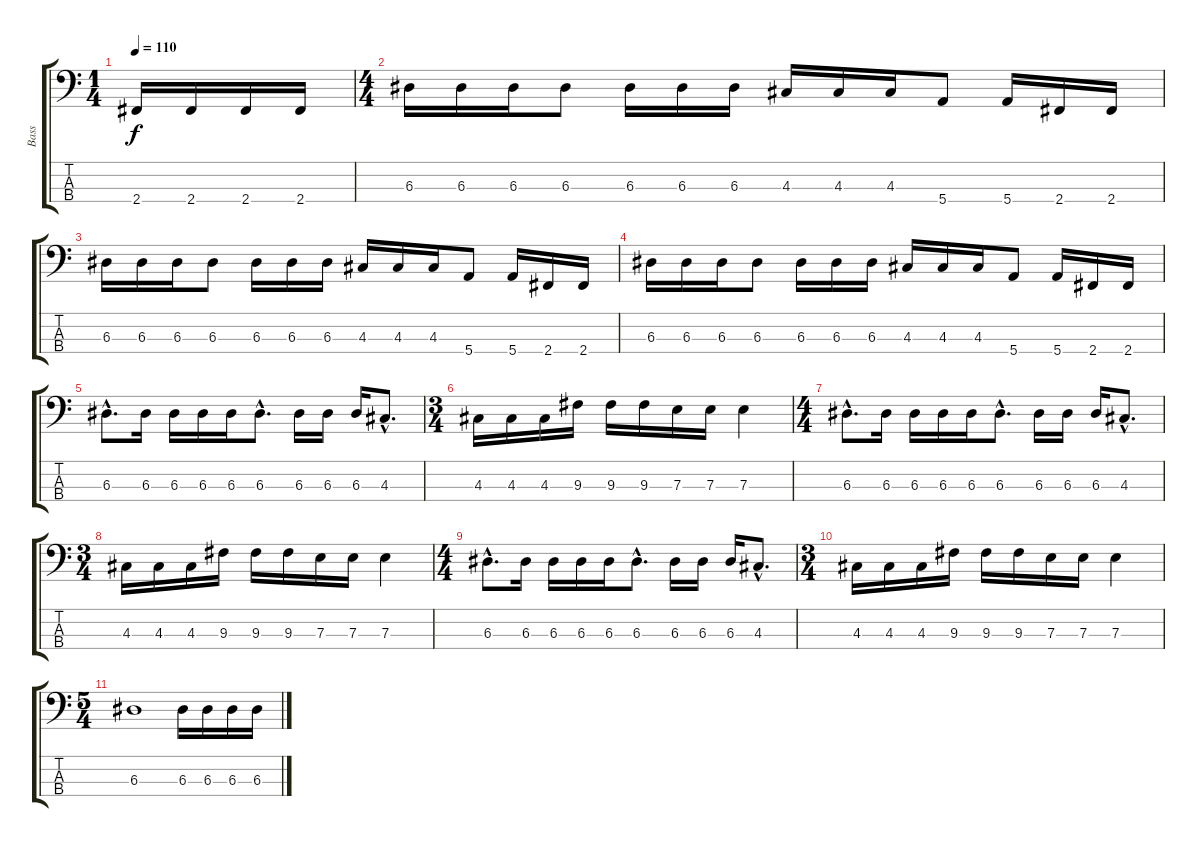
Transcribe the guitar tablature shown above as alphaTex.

\track ("Bass" "Bass") {instrument electricbassfinger}
\staff {score tabs}
\tuning (G2 D2 A1 E1) {hide}
\ts (1 4)
\tempo 110
\clef f4
\ks c
2.4.16{dy f} 2.4.16 2.4.16 2.4.16 |
\ts (4 4)
6.3.16 6.3.16 6.3.16 6.3.8 6.3.16 6.3.16 6.3.16 4.3.16 4.3.16 4.3.16 5.4.8 5.4.16 2.4.16 2.4.16 |
6.3.16 6.3.16 6.3.16 6.3.8 6.3.16 6.3.16 6.3.16 4.3.16 4.3.16 4.3.16 5.4.8 5.4.16 2.4.16 2.4.16 |
6.3.16 6.3.16 6.3.16 6.3.8 6.3.16 6.3.16 6.3.16 4.3.16 4.3.16 4.3.16 5.4.8 5.4.16 2.4.16 2.4.16 |
6.3{hac}.8{d} 6.3.16 6.3.16 6.3.16 6.3.16 6.3{hac}.8{d} 6.3.16 6.3.16 6.3.16 4.3{hac}.8{d} |
\ts (3 4)
4.3.16 4.3.16 4.3.16 9.3.16 9.3.16 9.3.16 7.3.16 7.3.16 7.3.4 |
\ts (4 4)
6.3{hac}.8{d} 6.3.16 6.3.16 6.3.16 6.3.16 6.3{hac}.8{d} 6.3.16 6.3.16 6.3.16 4.3{hac}.8{d} |
\ts (3 4)
4.3.16 4.3.16 4.3.16 9.3.16 9.3.16 9.3.16 7.3.16 7.3.16 7.3.4 |
\ts (4 4)
6.3{hac}.8{d} 6.3.16 6.3.16 6.3.16 6.3.16 6.3{hac}.8{d} 6.3.16 6.3.16 6.3.16 4.3{hac}.8{d} |
\ts (3 4)
4.3.16 4.3.16 4.3.16 9.3.16 9.3.16 9.3.16 7.3.16 7.3.16 7.3.4 |
\ts (5 4)
6.3.1 6.3.16 6.3.16 6.3.16 6.3.16
